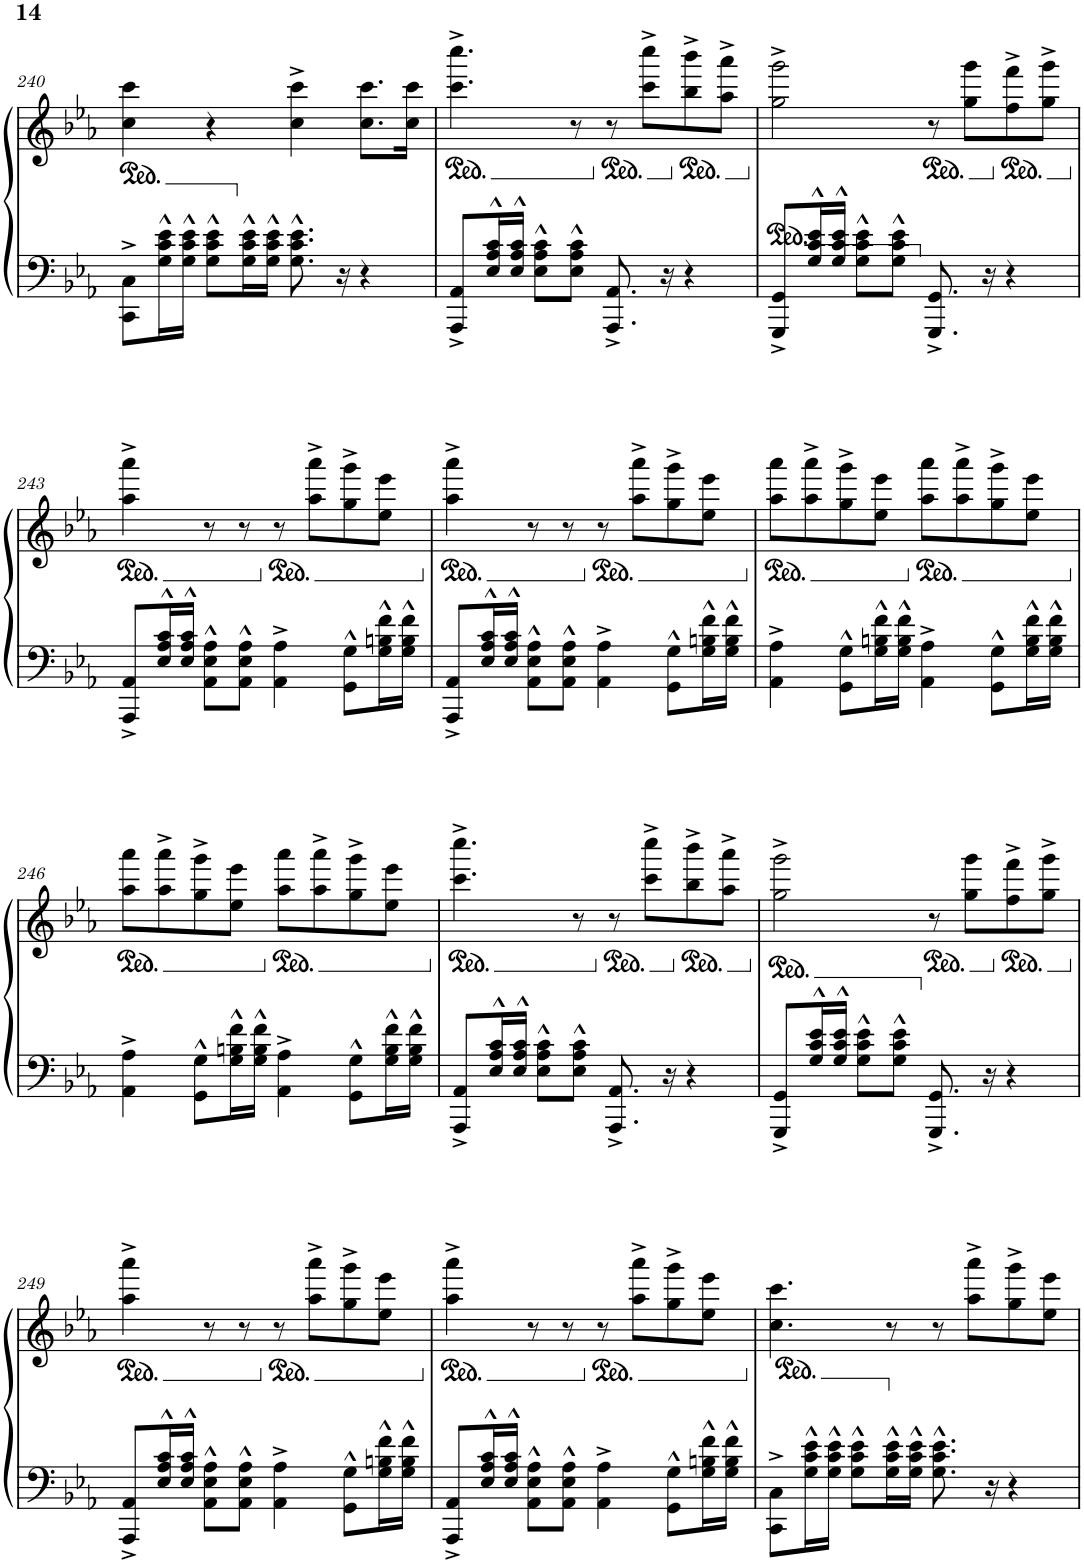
**kern	**kern
*part1	*part1
*staff2	*staff1
*I"Piano	*
*I'Pno.	*
!!LO:PB:g=z
*clefF4	*clefG2
*k[b-e-a-]	*k[b-e-a-]
*M4/4	*M4/4
=240	=240
8CC\^ 8C\^L	4cc\ 4ccc\
16G\^^ 16c\^^ 16e-\^^L	.
16G\^^ 16c\^^ 16e-\^^JJ	.
8G\^^ 8c\^^ 8e-\^^L	4r
16G\^^ 16c\^^ 16e-\^^L	.
16G\^^ 16c\^^ 16e-\^^JJ	.
8.G\^^ 8.c\^^ 8.e-\^^	4cc\^ 4ccc\^
16r	.
4r	8.cc\ 8.ccc\L
.	16cc\ 16ccc\Jk
=241	=241
*	*ped
8AAA-/^ 8AA-/^L	4.ccc\^ 4.cccc\^
16E-/^^ 16A-/^^ 16c/^^L	.
16E-/^^ 16A-/^^ 16c/^^JJ	.
8E-\^^ 8A-\^^ 8c\^^L	.
8E-\^^ 8A-\^^ 8c\^^J	8r
*	*Xped
*	*ped
8.AAA-/^ 8.AA-/^	8r
.	8ccc\^ 8cccc\^L
16r	.
*	*Xped
*	*ped
4r	8bb-\^ 8bbb-\^
.	8aa-\^ 8aaa-\^J
=242	=242
*	*Xped
8GGG/^ 8GG/^L	2gg\^ 2ggg\^
16G/^^ 16c/^^ 16e-/^^L	.
16G/^^ 16c/^^ 16e-/^^JJ	.
8G\^^ 8c\^^ 8e-\^^L	.
8G\^^ 8c\^^ 8e-\^^J	.
*	*ped
8.GGG/^ 8.GG/^	8r
.	8gg\ 8ggg\L
16r	.
*	*Xped
*	*ped
4r	8ff\^ 8fff\^
.	8gg\^ 8ggg\^J
!!LO:LB:g=z
=243	=243
*	*Xped
*	*ped
8AAA-/^ 8AA-/^L	4aa-\^ 4aaa-\^
16E-/^^ 16A-/^^ 16c/^^L	.
16E-/^^ 16A-/^^ 16c/^^JJ	.
8AA-\^^ 8E-\^^ 8A-\^^L	8r
8AA-\^^ 8E-\^^ 8A-\^^J	8r
*	*Xped
*	*ped
4AA-\^ 4A-\^	8r
.	8aa-\^ 8aaa-\^L
8GG\^^ 8G\^^L	8gg\^ 8ggg\^
16G\^^ 16Bn\^^ 16f\^^L	8ee-\ 8eee-\J
16G\^^ 16B\^^ 16f\^^JJ	.
=244	=244
*	*Xped
*	*ped
8AAA-/^ 8AA-/^L	4aa-\^ 4aaa-\^
16E-/^^ 16A-/^^ 16c/^^L	.
16E-/^^ 16A-/^^ 16c/^^JJ	.
8AA-\^^ 8E-\^^ 8A-\^^L	8r
8AA-\^^ 8E-\^^ 8A-\^^J	8r
*	*Xped
*	*ped
4AA-\^ 4A-\^	8r
.	8aa-\^ 8aaa-\^L
8GG\^^ 8G\^^L	8gg\^ 8ggg\^
16G\^^ 16Bn\^^ 16f\^^L	8ee-\ 8eee-\J
16G\^^ 16B\^^ 16f\^^JJ	.
=245	=245
*	*Xped
*	*ped
4AA-\^ 4A-\^	8aa-\ 8aaa-\L
.	8aa-\^ 8aaa-\^
8GG\^^ 8G\^^L	8gg\^ 8ggg\^
16G\^^ 16Bn\^^ 16f\^^L	8ee-\ 8eee-\J
16G\^^ 16B\^^ 16f\^^JJ	.
*	*Xped
*	*ped
4AA-\^ 4A-\^	8aa-\ 8aaa-\L
.	8aa-\^ 8aaa-\^
8GG\^^ 8G\^^L	8gg\^ 8ggg\^
16G\^^ 16B\^^ 16f\^^L	8ee-\ 8eee-\J
16G\^^ 16B\^^ 16f\^^JJ	.
!!LO:LB:g=z
=246	=246
*	*Xped
*	*ped
4AA-\^ 4A-\^	8aa-\ 8aaa-\L
.	8aa-\^ 8aaa-\^
8GG\^^ 8G\^^L	8gg\^ 8ggg\^
16G\^^ 16Bn\^^ 16f\^^L	8ee-\ 8eee-\J
16G\^^ 16B\^^ 16f\^^JJ	.
*	*Xped
*	*ped
4AA-\^ 4A-\^	8aa-\ 8aaa-\L
.	8aa-\^ 8aaa-\^
8GG\^^ 8G\^^L	8gg\^ 8ggg\^
16G\^^ 16B\^^ 16f\^^L	8ee-\ 8eee-\J
16G\^^ 16B\^^ 16f\^^JJ	.
=247	=247
*	*Xped
*	*ped
8AAA-/^ 8AA-/^L	4.ccc\^ 4.cccc\^
16E-/^^ 16A-/^^ 16c/^^L	.
16E-/^^ 16A-/^^ 16c/^^JJ	.
8E-\^^ 8A-\^^ 8c\^^L	.
8E-\^^ 8A-\^^ 8c\^^J	8r
*	*Xped
*	*ped
8.AAA-/^ 8.AA-/^	8r
.	8ccc\^ 8cccc\^L
16r	.
*	*Xped
*	*ped
4r	8bb-\^ 8bbb-\^
.	8aa-\^ 8aaa-\^J
=248	=248
*	*Xped
8GGG/^ 8GG/^L	2gg\^ 2ggg\^
16G/^^ 16c/^^ 16e-/^^L	.
16G/^^ 16c/^^ 16e-/^^JJ	.
8G\^^ 8c\^^ 8e-\^^L	.
8G\^^ 8c\^^ 8e-\^^J	.
*	*ped
8.GGG/^ 8.GG/^	8r
.	8gg\ 8ggg\L
16r	.
*	*Xped
*	*ped
4r	8ff\^ 8fff\^
.	8gg\^ 8ggg\^J
!!LO:LB:g=z
=249	=249
*	*Xped
*	*ped
8AAA-/^ 8AA-/^L	4aa-\^ 4aaa-\^
16E-/^^ 16A-/^^ 16c/^^L	.
16E-/^^ 16A-/^^ 16c/^^JJ	.
8AA-\^^ 8E-\^^ 8A-\^^L	8r
8AA-\^^ 8E-\^^ 8A-\^^J	8r
*	*Xped
*	*ped
4AA-\^ 4A-\^	8r
.	8aa-\^ 8aaa-\^L
8GG\^^ 8G\^^L	8gg\^ 8ggg\^
16G\^^ 16Bn\^^ 16f\^^L	8ee-\ 8eee-\J
16G\^^ 16B\^^ 16f\^^JJ	.
=250	=250
*	*Xped
*	*ped
8AAA-/^ 8AA-/^L	4aa-\^ 4aaa-\^
16E-/^^ 16A-/^^ 16c/^^L	.
16E-/^^ 16A-/^^ 16c/^^JJ	.
8AA-\^^ 8E-\^^ 8A-\^^L	8r
8AA-\^^ 8E-\^^ 8A-\^^J	8r
*	*Xped
*	*ped
4AA-\^ 4A-\^	8r
.	8aa-\^ 8aaa-\^L
8GG\^^ 8G\^^L	8gg\^ 8ggg\^
16G\^^ 16Bn\^^ 16f\^^L	8ee-\ 8eee-\J
16G\^^ 16B\^^ 16f\^^JJ	.
=251	=251
*	*Xped
8CC\^ 8C\^L	4.cc\ 4.ccc\
16G\^^ 16c\^^ 16e-\^^L	.
16G\^^ 16c\^^ 16e-\^^JJ	.
8G\^^ 8c\^^ 8e-\^^L	.
16G\^^ 16c\^^ 16e-\^^L	8r
16G\^^ 16c\^^ 16e-\^^JJ	.
8.G\^^ 8.c\^^ 8.e-\^^	8r
.	8aa-\^ 8aaa-\^L
16r	.
4r	8gg\^ 8ggg\^
.	8ee-\ 8eee-\J
=	=
*-	*-
